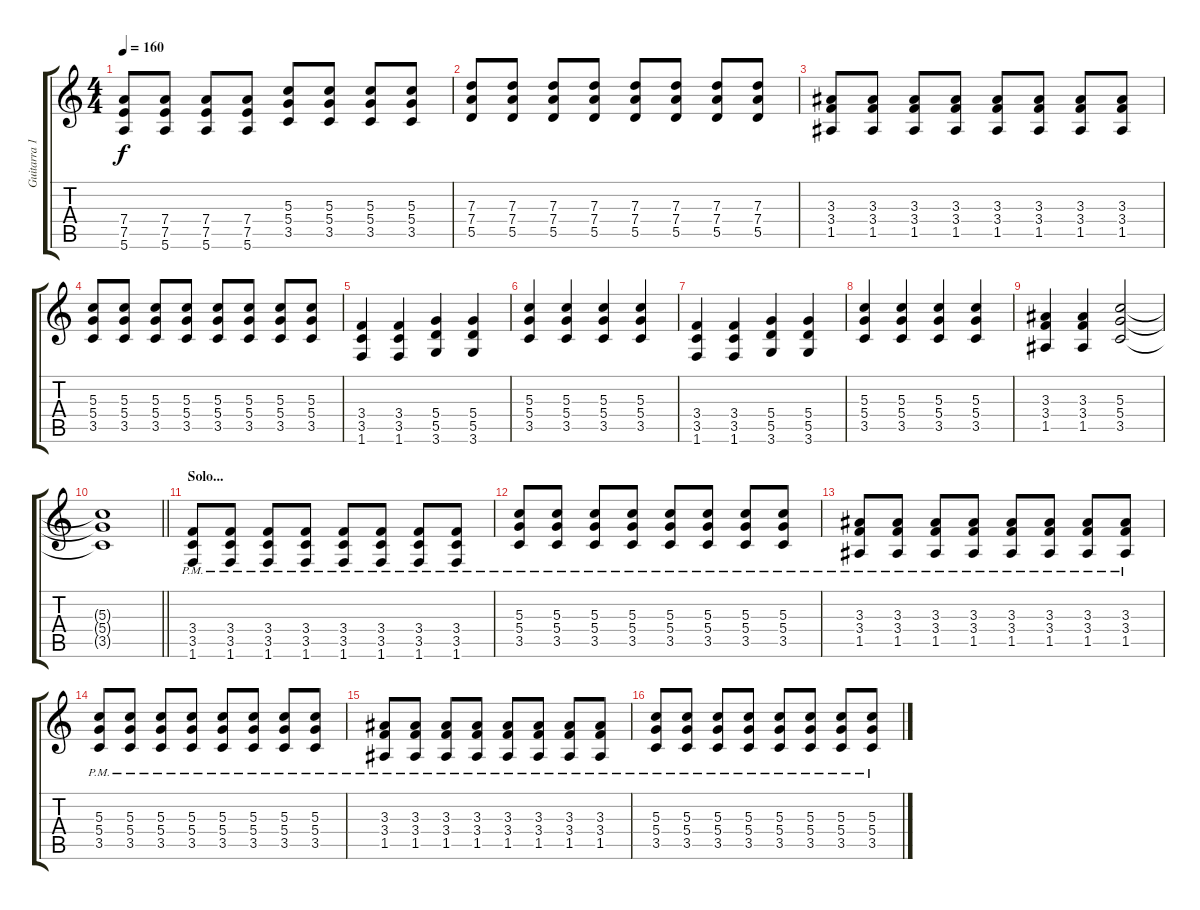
\track ("Guitarra 1 y 2" "Guitarra 1") {instrument distortionguitar}
\staff {score tabs}
\tuning (E4 B3 G3 D3 A2 E2) {hide}
\ts (4 4)
\tempo 160
\clef g2
\ks c
(7.4 7.5 5.6).8{dy f} (7.4 7.5 5.6).8 (7.4 7.5 5.6).8 (7.4 7.5 5.6).8 (5.3 5.4 3.5).8 (5.3 5.4 3.5).8 (5.3 5.4 3.5).8 (5.3 5.4 3.5).8 |
(7.3 7.4 5.5).8 (7.3 7.4 5.5).8 (7.3 7.4 5.5).8 (7.3 7.4 5.5).8 (7.3 7.4 5.5).8 (7.3 7.4 5.5).8 (7.3 7.4 5.5).8 (7.3 7.4 5.5).8 |
(3.3 3.4 1.5).8 (3.3 3.4 1.5).8 (3.3 3.4 1.5).8 (3.3 3.4 1.5).8 (3.3 3.4 1.5).8 (3.3 3.4 1.5).8 (3.3 3.4 1.5).8 (3.3 3.4 1.5).8 |
(5.3 5.4 3.5).8 (5.3 5.4 3.5).8 (5.3 5.4 3.5).8 (5.3 5.4 3.5).8 (5.3 5.4 3.5).8 (5.3 5.4 3.5).8 (5.3 5.4 3.5).8 (5.3 5.4 3.5).8 |
(3.4 3.5 1.6).4 (3.4 3.5 1.6).4 (5.4 5.5 3.6).4 (5.4 5.5 3.6).4 |
(5.3 5.4 3.5).4 (5.3 5.4 3.5).4 (5.3 5.4 3.5).4 (5.3 5.4 3.5).4 |
(3.4 3.5 1.6).4 (3.4 3.5 1.6).4 (5.4 5.5 3.6).4 (5.4 5.5 3.6).4 |
(5.3 5.4 3.5).4 (5.3 5.4 3.5).4 (5.3 5.4 3.5).4 (5.3 5.4 3.5).4 |
(3.3 3.4 1.5).4 (3.3 3.4 1.5).4 (5.3 5.4 3.5).2 |
\barLineRight lightlight
(5.3{t} 5.4{t} 3.5{t}).1 |
\section ("" "Solo...")
(3.4{pm} 3.5{pm} 1.6{pm}).8 (3.4{pm} 3.5{pm} 1.6{pm}).8 (3.4{pm} 3.5{pm} 1.6{pm}).8 (3.4{pm} 3.5{pm} 1.6{pm}).8 (3.4{pm} 3.5{pm} 1.6{pm}).8 (3.4{pm} 3.5{pm} 1.6{pm}).8 (3.4{pm} 3.5{pm} 1.6{pm}).8 (3.4{pm} 3.5{pm} 1.6{pm}).8 |
(5.3{pm} 5.4{pm} 3.5{pm}).8 (5.3{pm} 5.4{pm} 3.5{pm}).8 (5.3{pm} 5.4{pm} 3.5{pm}).8 (5.3{pm} 5.4{pm} 3.5{pm}).8 (5.3{pm} 5.4{pm} 3.5{pm}).8 (5.3{pm} 5.4{pm} 3.5{pm}).8 (5.3{pm} 5.4{pm} 3.5{pm}).8 (5.3{pm} 5.4{pm} 3.5{pm}).8 |
(3.3{pm} 3.4{pm} 1.5{pm}).8 (3.3{pm} 3.4{pm} 1.5{pm}).8 (3.3{pm} 3.4{pm} 1.5{pm}).8 (3.3{pm} 3.4{pm} 1.5{pm}).8 (3.3{pm} 3.4{pm} 1.5{pm}).8 (3.3{pm} 3.4{pm} 1.5{pm}).8 (3.3{pm} 3.4{pm} 1.5{pm}).8 (3.3{pm} 3.4{pm} 1.5{pm}).8 |
(5.3{pm} 5.4{pm} 3.5{pm}).8 (5.3{pm} 5.4{pm} 3.5{pm}).8 (5.3{pm} 5.4{pm} 3.5{pm}).8 (5.3{pm} 5.4{pm} 3.5{pm}).8 (5.3{pm} 5.4{pm} 3.5{pm}).8 (5.3{pm} 5.4{pm} 3.5{pm}).8 (5.3{pm} 5.4{pm} 3.5{pm}).8 (5.3{pm} 5.4{pm} 3.5{pm}).8 |
(3.3{pm} 3.4{pm} 1.5{pm}).8 (3.3{pm} 3.4{pm} 1.5{pm}).8 (3.3{pm} 3.4{pm} 1.5{pm}).8 (3.3{pm} 3.4{pm} 1.5{pm}).8 (3.3{pm} 3.4{pm} 1.5{pm}).8 (3.3{pm} 3.4{pm} 1.5{pm}).8 (3.3{pm} 3.4{pm} 1.5{pm}).8 (3.3{pm} 3.4{pm} 1.5{pm}).8 |
(5.3{pm} 5.4{pm} 3.5{pm}).8 (5.3{pm} 5.4{pm} 3.5{pm}).8 (5.3{pm} 5.4{pm} 3.5{pm}).8 (5.3{pm} 5.4{pm} 3.5{pm}).8 (5.3{pm} 5.4{pm} 3.5{pm}).8 (5.3{pm} 5.4{pm} 3.5{pm}).8 (5.3{pm} 5.4{pm} 3.5{pm}).8 (5.3{pm} 5.4{pm} 3.5{pm}).8
